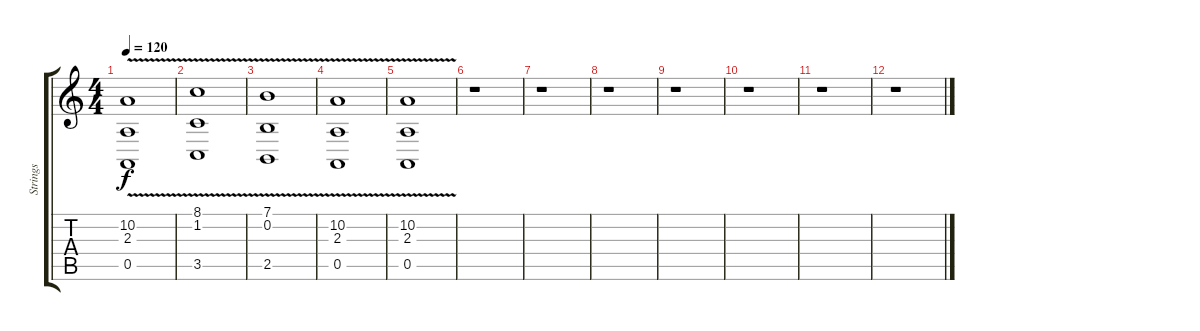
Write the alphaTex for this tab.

\track ("Strings" "Strings") {instrument stringensemble2}
\staff {score tabs}
\tuning (E4 B3 G3 D3 A2 E2) {hide}
\ts (4 4)
\tempo 120
\clef g2
\ks c
(10.2{v} 2.3{v} 0.5{v}).1{dy f} |
(8.1{v} 1.2{v} 3.5{v}).1 |
(7.1{v} 0.2{v} 2.5{v}).1 |
(10.2{v} 2.3{v} 0.5{v}).1 |
(10.2{v} 2.3{v} 0.5{v}).1 |
r.1 |
r.1 |
r.1 |
r.1 |
r.1 |
r.1 |
r.1
